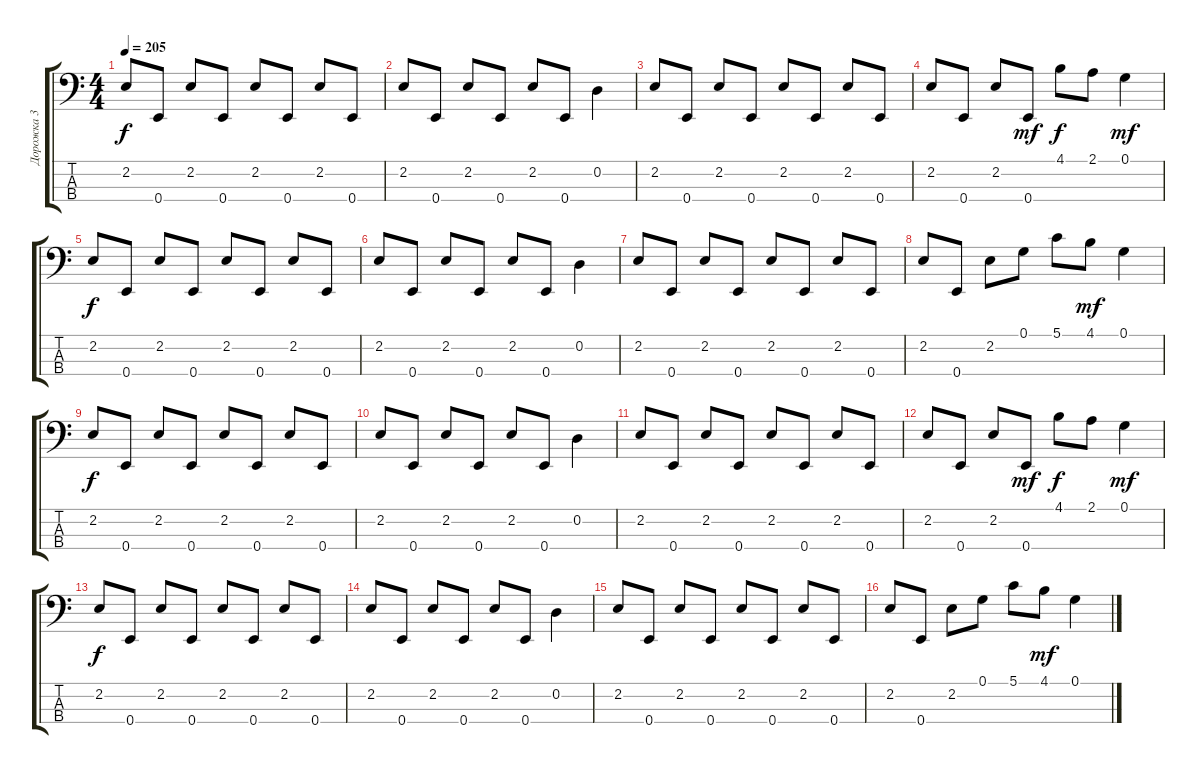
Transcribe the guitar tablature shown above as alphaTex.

\track ("Дорожка 3" "Дорожка 3") {instrument electricbassfinger}
\staff {score tabs}
\tuning (G2 D2 A1 E1) {hide}
\ts (4 4)
\tempo 205
\clef f4
\ks c
2.2.8{dy f} 0.4.8 2.2.8 0.4.8 2.2.8 0.4.8 2.2.8 0.4.8 |
2.2.8 0.4.8 2.2.8 0.4.8 2.2.8 0.4.8 0.2.4 |
2.2.8 0.4.8 2.2.8 0.4.8 2.2.8 0.4.8 2.2.8 0.4.8 |
2.2.8 0.4.8 2.2.8 0.4.8{dy mf} 4.1.8{dy f} 2.1.8 0.1.4{dy mf} |
2.2.8{dy f} 0.4.8 2.2.8 0.4.8 2.2.8 0.4.8 2.2.8 0.4.8 |
2.2.8 0.4.8 2.2.8 0.4.8 2.2.8 0.4.8 0.2.4 |
2.2.8 0.4.8 2.2.8 0.4.8 2.2.8 0.4.8 2.2.8 0.4.8 |
2.2.8 0.4.8 2.2.8 0.1.8 5.1.8 4.1.8{dy mf} 0.1.4 |
2.2.8{dy f} 0.4.8 2.2.8 0.4.8 2.2.8 0.4.8 2.2.8 0.4.8 |
2.2.8 0.4.8 2.2.8 0.4.8 2.2.8 0.4.8 0.2.4 |
2.2.8 0.4.8 2.2.8 0.4.8 2.2.8 0.4.8 2.2.8 0.4.8 |
2.2.8 0.4.8 2.2.8 0.4.8{dy mf} 4.1.8{dy f} 2.1.8 0.1.4{dy mf} |
2.2.8{dy f} 0.4.8 2.2.8 0.4.8 2.2.8 0.4.8 2.2.8 0.4.8 |
2.2.8 0.4.8 2.2.8 0.4.8 2.2.8 0.4.8 0.2.4 |
2.2.8 0.4.8 2.2.8 0.4.8 2.2.8 0.4.8 2.2.8 0.4.8 |
2.2.8 0.4.8 2.2.8 0.1.8 5.1.8 4.1.8{dy mf} 0.1.4
